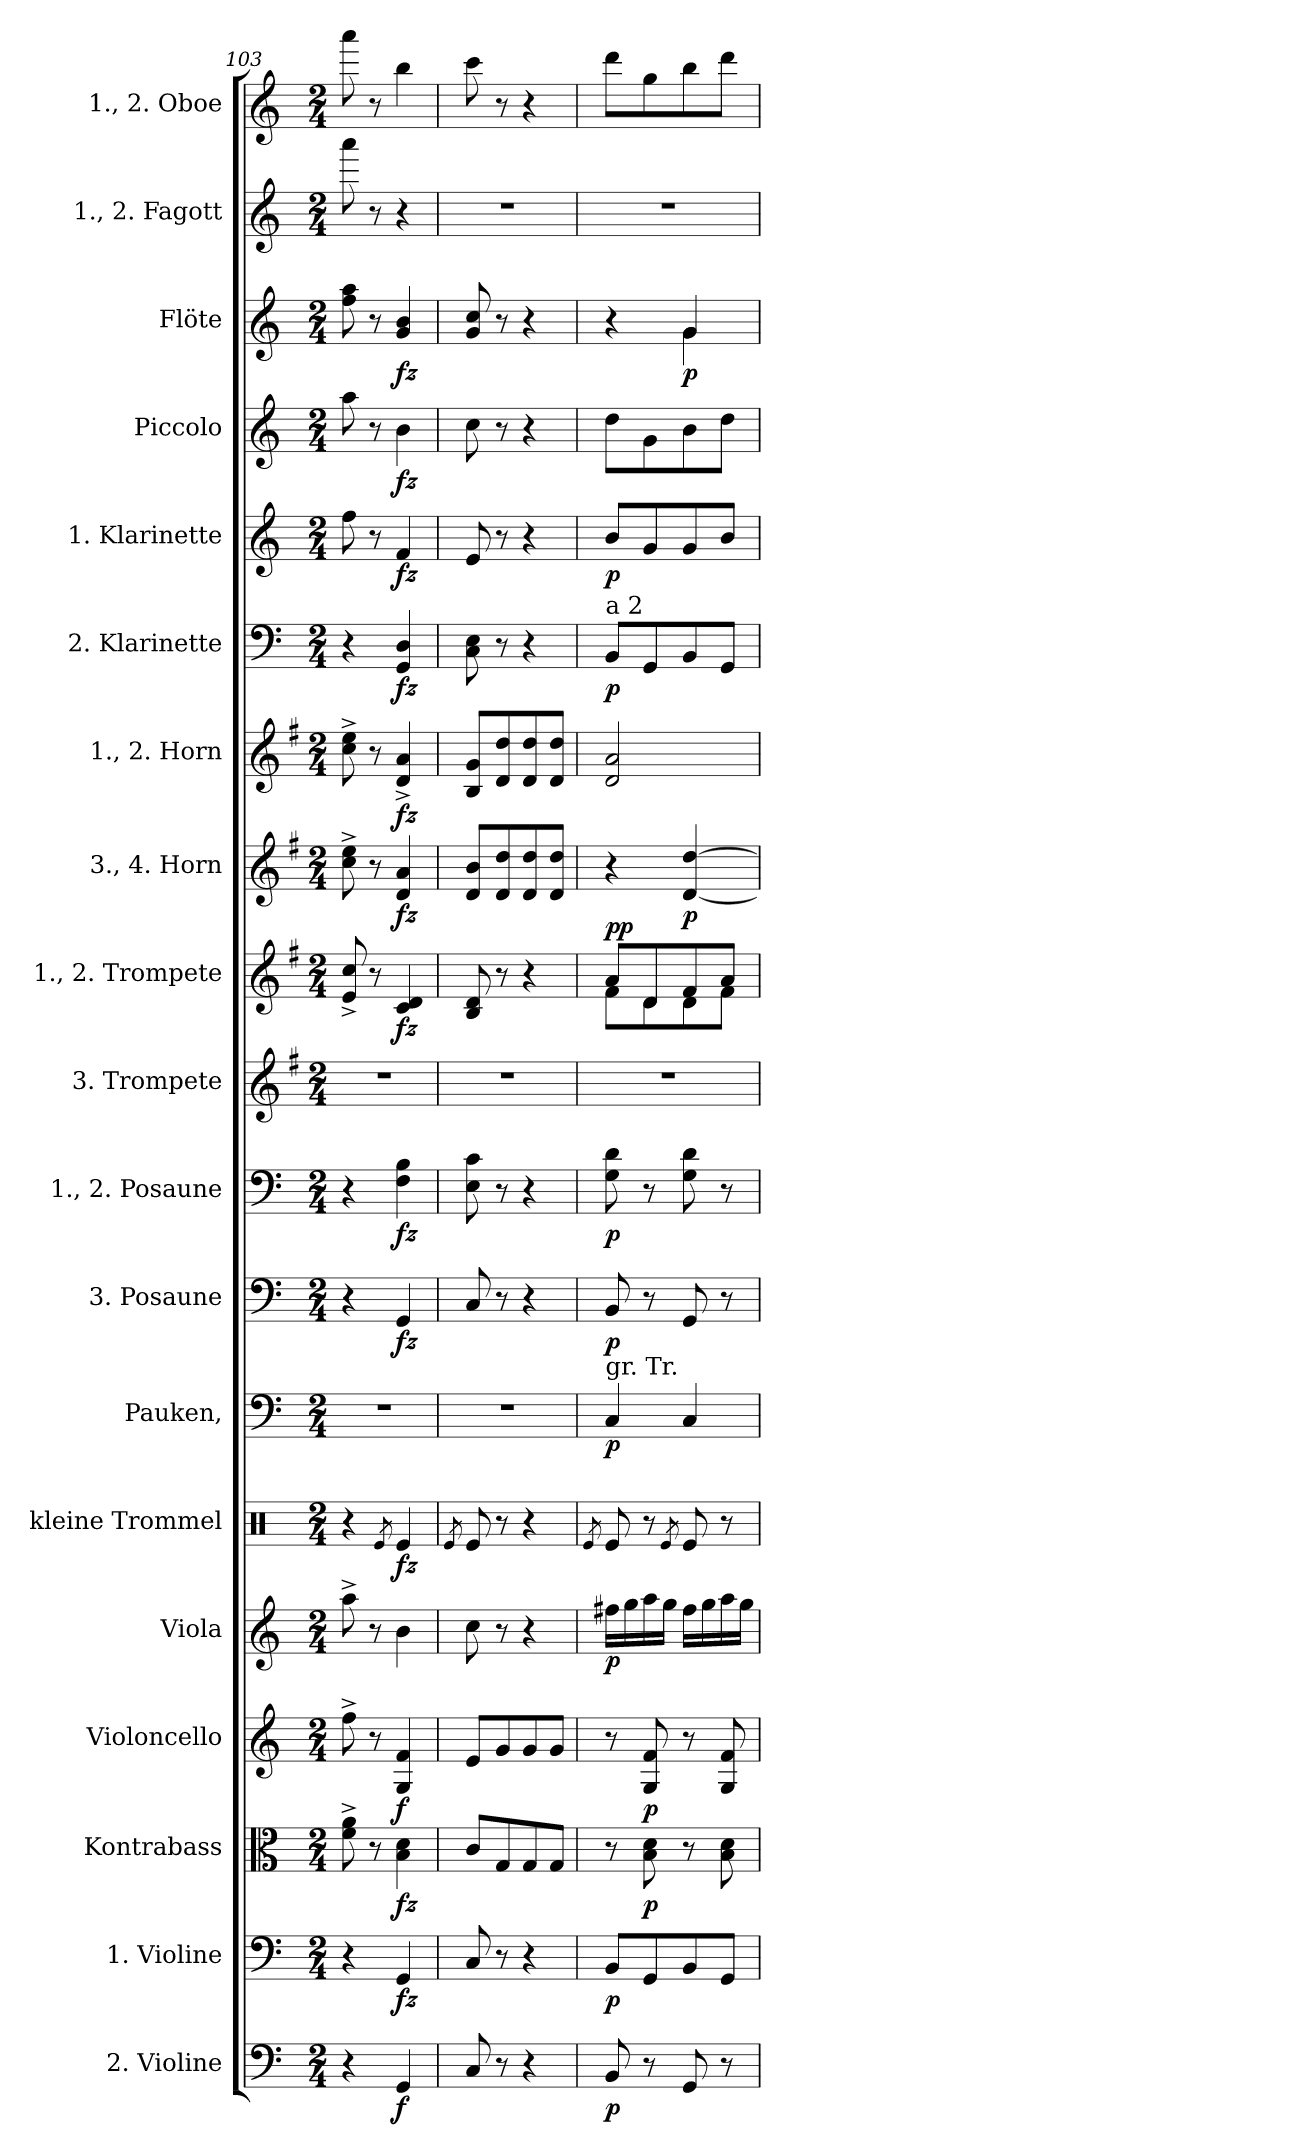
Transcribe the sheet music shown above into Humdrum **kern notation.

**kern	**dynam	**kern	**dynam	**kern	**dynam	**kern	**dynam	**kern	**dynam	**kern	**dynam	**kern	**dynam	**kern	**dynam	**kern	**dynam	**kern	**kern	**dynam	**kern	**dynam	**kern	**dynam	**kern	**dynam	**kern	**dynam	**kern	**dynam	**kern	**dynam	**kern	**kern
*part19	*part19	*part18	*part18	*part17	*part17	*part16	*part16	*part15	*part15	*part14	*part14	*part13	*part13	*part12	*part12	*part11	*part11	*part10	*part9	*part9	*part8	*part8	*part7	*part7	*part6	*part6	*part5	*part5	*part4	*part4	*part3	*part3	*part2	*part1
*staff19	*staff19	*staff18	*staff18	*staff17	*staff17	*staff16	*staff16	*staff15	*staff15	*staff14	*staff14	*staff13	*staff13	*staff12	*staff12	*staff11	*staff11	*staff10	*staff9	*staff9	*staff8	*staff8	*staff7	*staff7	*staff6	*staff6	*staff5	*staff5	*staff4	*staff4	*staff3	*staff3	*staff2	*staff1
*I"2. Violine	*	*I"1. Violine	*	*I"Kontrabass	*	*I"Violoncello	*	*I"Viola	*	*I"kleine Trommel	*	*I"Pauken,	*	*I"3. Posaune	*	*I"1., 2. Posaune	*	*I"3. Trompete	*I"1., 2. Trompete	*	*I"3., 4. Horn	*	*I"1., 2. Horn	*	*I"2. Klarinette	*	*I"1. Klarinette	*	*I"Piccolo	*	*I"Flöte	*	*I"1., 2. Fagott	*I"1., 2. Oboe
*I'2. Vl.	*	*I'1. Vl.	*	*I'Kb.	*	*I'Vc.	*	*I'Va.	*	*I'kl. Tr.	*	*I'Pk.,	*	*I'3. Pos.	*	*I'1., 2. Pos.	*	*I'3. Trp.	*I'1., 2. Trp.	*	*I'3., 4. Hr.	*	*I'1., 2.  Hr.	*	*I'2. Klar.	*	*I'1. Klar.	*	*I'Picc.	*	*I'Fl.	*	*I'1., 2. Fag.	*I'1., 2. Ob.
*clefF4	*	*clefF4	*	*clefC3	*	*clefG2	*	*clefG2	*	*clefX	*	*clefF4	*	*clefF4	*	*clefF4	*	*clefG2	*clefG2	*	*clefG2	*	*clefG2	*	*clefF4	*	*clefG2	*	*clefG2	*	*clefG2	*	*clefG2	*clefG2
*ITrd7c12	*	*	*	*	*	*	*	*	*	*	*	*	*	*	*	*	*	*ITrd-3c-5	*ITrd-3c-5	*	*ITrd4c7	*	*ITrd4c7	*	*	*	*ITrd1c2	*	*ITrd1c2	*	*	*	*ITrd-7c-12	*
*k[]	*	*k[]	*	*k[]	*	*k[]	*	*k[]	*	*k[]	*	*k[]	*	*k[]	*	*k[]	*	*k[]	*k[]	*	*k[]	*	*k[]	*	*k[]	*	*k[b-e-]	*	*k[b-e-]	*	*k[]	*	*k[]	*k[]
*M2/4	*	*M2/4	*	*M2/4	*	*M2/4	*	*M2/4	*	*M2/4	*	*M2/4	*	*M2/4	*	*M2/4	*	*M2/4	*M2/4	*	*M2/4	*	*M2/4	*	*M2/4	*	*M2/4	*	*M2/4	*	*M2/4	*	*M2/4	*M2/4
=103	=103	=103	=103	=103	=103	=103	=103	=103	=103	=103	=103	=103	=103	=103	=103	=103	=103	=103	=103	=103	=103	=103	=103	=103	=103	=103	=103	=103	=103	=103	=103	=103	=103	=103
4r	.	4r	.	8f^\ 8a^\	.	8ff^\	.	8aa^\	.	4r	.	2r	.	4r	.	4r	.	2r	8a^/ 8ff^/	.	8f^\ 8a^\	.	8f^\ 8a^\	.	4r	.	8ee-\	.	8gg\	.	8ff\ 8aa\	.	8aaaa\	8aaa\
.	.	.	.	8r	.	8r	.	8r	.	.	.	.	.	.	.	.	.	.	8r	.	8r	.	8r	.	.	.	8r	.	8r	.	8r	.	8r	8r
.	.	.	.	.	.	.	.	.	.	8qRe/	.	.	.	.	.	.	.	.	.	.	.	.	.	.	.	.	.	.	.	.	.	.	.	.
!	!LO:DY:b	!	!LO:DY:b	!	!LO:DY:b	!	!LO:DY:b	!	!	!	!LO:DY:b	!	!	!	!LO:DY:b	!	!LO:DY:b	!	!	!LO:DY:b	!	!LO:DY:b	!	!LO:DY:b	!	!LO:DY:b	!	!LO:DY:b	!	!LO:DY:b	!	!LO:DY:b	!	!
4GGG/	f	4GG/	fz	4B\ 4d\	fz	4G/ 4f/	f	4b\	.	4Re/	fz	.	.	4GG/	fz	4F\ 4B\	fz	.	4f/ 4g/	fz	4G/ 4d/	fz	4G^/ 4d^/	fz	4GG/ 4D/	fz	4e-/	fz	4a\	fz	4g/ 4b/	fz	4r	4bb\
=104	=104	=104	=104	=104	=104	=104	=104	=104	=104	=104	=104	=104	=104	=104	=104	=104	=104	=104	=104	=104	=104	=104	=104	=104	=104	=104	=104	=104	=104	=104	=104	=104	=104	=104
.	.	.	.	.	.	.	.	.	.	8qRe/	.	.	.	.	.	.	.	.	.	.	.	.	.	.	.	.	.	.	.	.	.	.	.	.
8CC/	.	8C/	.	8c/L	.	8e/L	.	8cc\	.	8Re/	.	2r	.	8C/	.	8E\ 8c\	.	2r	8e/ 8g/	.	8G/ 8e/L	.	8E/ 8c/L	.	8C\ 8E\	.	8d/	.	8b-\	.	8g/ 8cc/	.	2r	8ccc\
8r	.	8r	.	8G/	.	8g/	.	8r	.	8r	.	.	.	8r	.	8r	.	.	8r	.	8G/ 8g/	.	8G/ 8g/	.	8r	.	8r	.	8r	.	8r	.	.	8r
4r	.	4r	.	8G/	.	8g/	.	4r	.	4r	.	.	.	4r	.	4r	.	.	4r	.	8G/ 8g/	.	8G/ 8g/	.	4r	.	4r	.	4r	.	4r	.	.	4r
.	.	.	.	8G/J	.	8g/J	.	.	.	.	.	.	.	.	.	.	.	.	.	.	8G/ 8g/J	.	8G/ 8g/J	.	.	.	.	.	.	.	.	.	.	.
!!LO:PB:g=z
=105	=105	=105	=105	=105	=105	=105	=105	=105	=105	=105	=105	=105	=105	=105	=105	=105	=105	=105	=105	=105	=105	=105	=105	=105	=105	=105	=105	=105	=105	=105	=105	=105	=105	=105
.	.	.	.	.	.	.	.	.	.	8qRe/	.	.	.	.	.	.	.	.	.	.	.	.	.	.	.	.	.	.	.	.	.	.	.	.
*	*	*	*	*	*	*	*	*	*	*	*	*	*	*	*	*	*	*	*^	*	*	*	*	*	*	*	*	*	*	*	*^	*	*	*
!	!	!	!	!	!	!	!	!	!	!	!	!	!	!	!	!	!	!	!	!	!	!	!	!	!	!LO:TX:a:t=a 2	!	!	!	!	!	!	!	!	!	!
!	!	!	!	!	!	!	!	!	!	!	!	!LO:TX:a:t=gr. Tr.	!	!	!	!	!	!	!	!	!	!	!	!	!	!	!	!	!	!	!	!	!	!	!	!
!	!LO:DY:b	!	!LO:DY:b	!	!	!	!	!	!LO:DY:b	!	!	!	!LO:DY:b	!	!LO:DY:b	!	!LO:DY:b	!	!	!	!LO:DY:a	!	!	!	!	!	!	!	!	!	!	!	!	!	!	!
!	!	!	!	!	!	!	!	!	!	!	!	!	!	!	!	!	!	!	!	!	!LO:DY:n=1:b	!	!	!	!	!	!LO:DY:b	!	!LO:DY:b	!	!	!	!	!	!	!
8BBB/	p	8BB/L	p	8r	.	8r	.	16ff#X\LL	p	8Re/	.	4C/	p	8BB/	p	8G\ 8d\	p	2r	8dd/L	8b\L	p p	4r	.	2G/ 2d/	.	8BB/L	p	8a/L	p	8cc\L	.	4r	4ryy	.	2r	8ddd\L
.	.	.	.	.	.	.	.	16gg\	.	.	.	.	.	.	.	.	.	.	.	.	.	.	.	.	.	.	.	.	.	.	.	.	.	.	.	.
!	!	!	!	!	!LO:DY:b	!	!LO:DY:b	!	!	!	!	!	!	!	!	!	!	!	!	!	!	!	!	!	!	!	!	!	!	!	!	!	!	!	!	!
8r	.	8GG/	.	8B\ 8d\	p	8G/ 8f/	p	16aa\	.	8r	.	.	.	8r	.	8r	.	.	8g/	8g\	.	.	.	.	.	8GG/	.	8f/	.	8f\	.	.	.	.	.	8gg\
.	.	.	.	.	.	.	.	16gg\JJ	.	.	.	.	.	.	.	.	.	.	.	.	.	.	.	.	.	.	.	.	.	.	.	.	.	.	.	.
.	.	.	.	.	.	.	.	.	.	8qRe/	.	.	.	.	.	.	.	.	.	.	.	.	.	.	.	.	.	.	.	.	.	.	.	.	.	.
!	!	!	!	!	!	!	!	!	!	!	!	!	!	!	!	!	!	!	!	!	!	!	!LO:DY:b	!	!	!	!	!	!	!	!	!	!	!LO:DY:b	!	!
8GGG/	.	8BB/	.	8r	.	8r	.	16ff#\LL	.	8Re/	.	4C/	.	8GG/	.	8G\ 8d\	.	.	8b/	8g\	.	[4G/ [4g/	p	.	.	8BB/	.	8f/	.	8a\	.	4g/	4g\	p	.	8bb\
.	.	.	.	.	.	.	.	16gg\	.	.	.	.	.	.	.	.	.	.	.	.	.	.	.	.	.	.	.	.	.	.	.	.	.	.	.	.
8r	.	8GG/J	.	8B\ 8d\	.	8G/ 8f/	.	16aa\	.	8r	.	.	.	8r	.	8r	.	.	8dd/J	8b\J	.	.	.	.	.	8GG/J	.	8a/J	.	8cc\J	.	.	.	.	.	8ddd\J
.	.	.	.	.	.	.	.	16gg\JJ	.	.	.	.	.	.	.	.	.	.	.	.	.	.	.	.	.	.	.	.	.	.	.	.	.	.	.	.
*	*	*	*	*	*	*	*	*	*	*	*	*	*	*	*	*	*	*	*v	*v	*	*	*	*	*	*	*	*	*	*	*	*v	*v	*	*	*
=	=	=	=	=	=	=	=	=	=	=	=	=	=	=	=	=	=	=	=	=	=	=	=	=	=	=	=	=	=	=	=	=	=	=
*-	*-	*-	*-	*-	*-	*-	*-	*-	*-	*-	*-	*-	*-	*-	*-	*-	*-	*-	*-	*-	*-	*-	*-	*-	*-	*-	*-	*-	*-	*-	*-	*-	*-	*-
